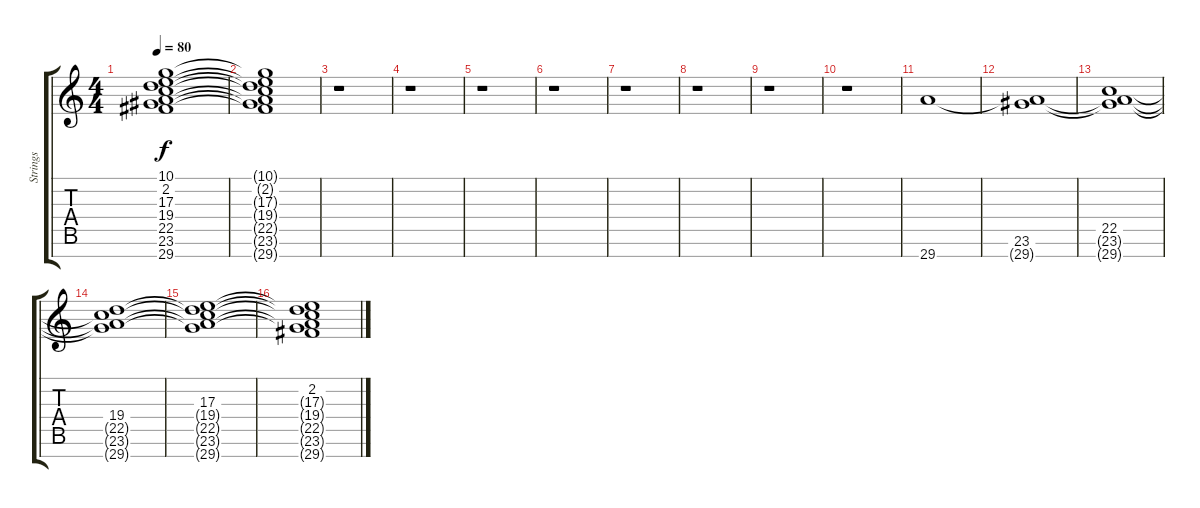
\track ("Strings" "Strings") {instrument stringensemble2}
\staff {score tabs}
\tuning (A4 E4 B3 G3 D3 A2 E2) {hide}
\ts (4 4)
\tempo 80
\clef g2
\ks c
(10.1 2.2{t} 17.3{t} 19.4{t} 22.5{t} 23.6{t} 29.7{t}).1{dy f} |
(10.1{t} 2.2{t} 17.3{t} 19.4{t} 22.5{t} 23.6{t} 29.7{t}).1 |
r.1 |
r.1 |
r.1 |
r.1 |
r.1 |
r.1 |
r.1 |
r.1 |
29.7.1 |
(23.6 29.7{t}).1 |
(22.5 23.6{t} 29.7{t}).1 |
(19.4 22.5{t} 23.6{t} 29.7{t}).1 |
(17.3 19.4{t} 22.5{t} 23.6{t} 29.7{t}).1 |
(2.2 17.3{t} 19.4{t} 22.5{t} 23.6{t} 29.7{t}).1
